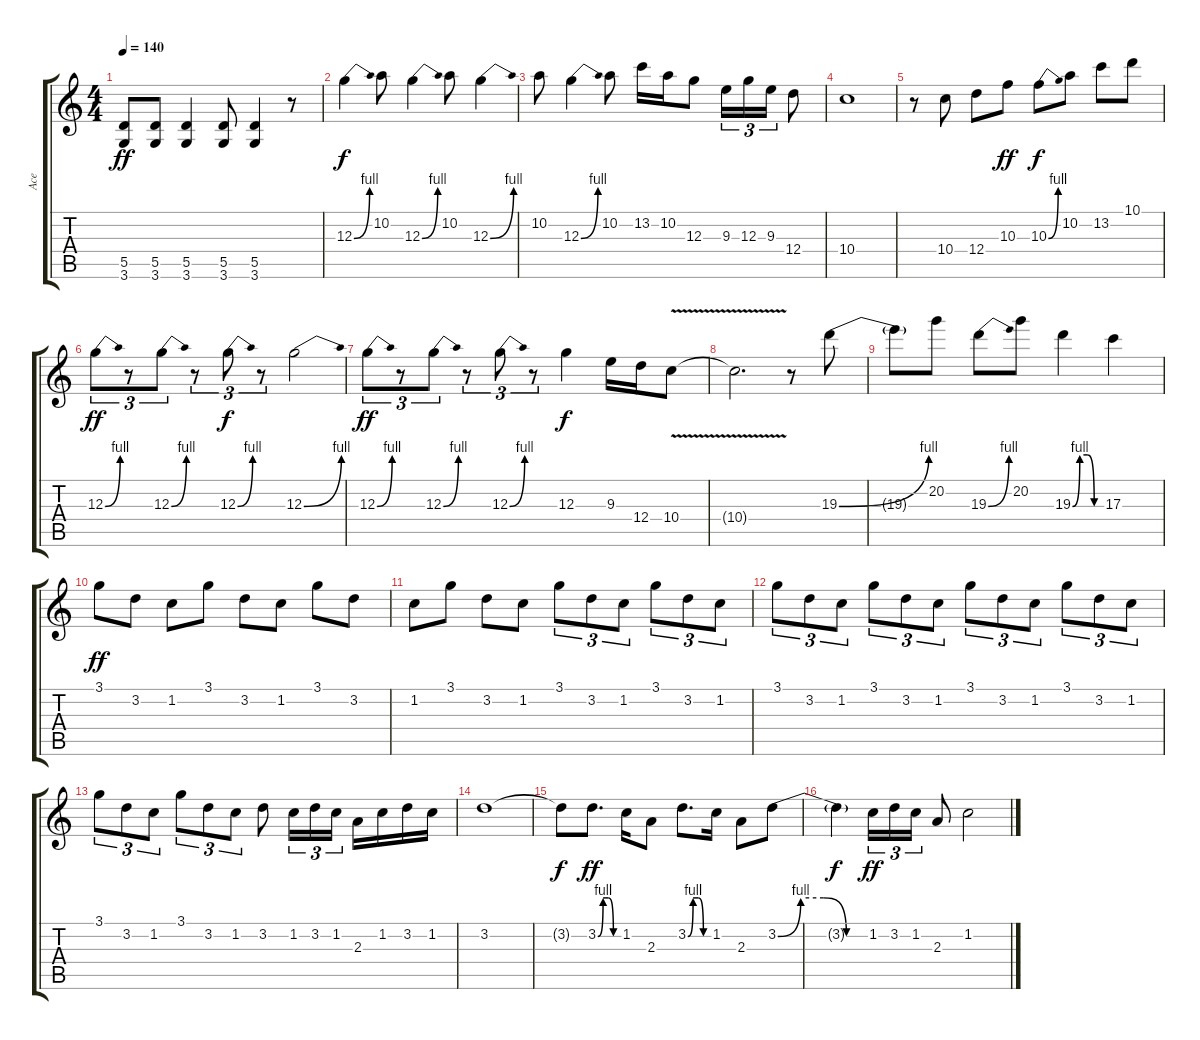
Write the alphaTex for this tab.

\track ("Ace" "Ace") {instrument distortionguitar}
\staff {score tabs}
\tuning (E4 B3 G3 D3 A2 E2) {hide}
\ts (4 4)
\tempo 140
\clef g2
\ks c
(5.5 3.6).8{dy ff} (5.5 3.6).8 (5.5 3.6).4 (5.5 3.6).8 (5.5 3.6).4 r.8 |
12.3{be (bend 0 0 60 4)}.4{dy f} 10.2.8 12.3{be (bend 0 0 60 4)}.4 10.2.8 12.3{be (bend 0 0 60 4)}.4 |
10.2.8 12.3{be (bend 0 0 60 4)}.4 10.2.8 13.2.16 10.2.16 12.3.8 9.3.16{tu (3 2)} 12.3.16{tu (3 2)} 9.3.16{tu (3 2)} 12.4.8 |
10.4.1 |
r.8 10.4.8 12.4.8 10.3.8{dy ff} 10.3{be (bend 0 0 60 4)}.8{dy f} 10.2.8 13.2.8 10.1.8 |
12.3{be (bend 0 0 60 4)}.8{tu (3 2) dy ff} r.8{tu (3 2)} 12.3{be (bend 0 0 60 4)}.8{tu (3 2)} r.8{tu (3 2)} 12.3{be (bend 0 0 60 4)}.8{tu (3 2) dy f} r.8{tu (3 2)} 12.3{be (bend 0 0 60 4)}.2 |
12.3{be (bend 0 0 60 4)}.8{tu (3 2) dy ff} r.8{tu (3 2)} 12.3{be (bend 0 0 60 4)}.8{tu (3 2)} r.8{tu (3 2)} 12.3{be (bend 0 0 60 4)}.8{tu (3 2)} r.8{tu (3 2)} 12.3.4{dy f} 9.3.16 12.4.16 10.4{v}.8 |
10.4{t}.2{d} r.8 19.3{be (bend 0 0 60 4)}.8 |
19.3{t}.8 20.2.8 19.3{be (bend 0 0 60 4)}.8 20.2.8 19.3{be (custom 0 0 15 4 30 4 45 0 60 0)}.4 17.3.4 |
3.1.8{dy ff} 3.2.8 1.2.8 3.1.8 3.2.8 1.2.8 3.1.8 3.2.8 |
1.2.8 3.1.8 3.2.8 1.2.8 3.1.8{tu (3 2)} 3.2.8{tu (3 2)} 1.2.8{tu (3 2)} 3.1.8{tu (3 2)} 3.2.8{tu (3 2)} 1.2.8{tu (3 2)} |
3.1.8{tu (3 2)} 3.2.8{tu (3 2)} 1.2.8{tu (3 2)} 3.1.8{tu (3 2)} 3.2.8{tu (3 2)} 1.2.8{tu (3 2)} 3.1.8{tu (3 2)} 3.2.8{tu (3 2)} 1.2.8{tu (3 2)} 3.1.8{tu (3 2)} 3.2.8{tu (3 2)} 1.2.8{tu (3 2)} |
3.1.8{tu (3 2)} 3.2.8{tu (3 2)} 1.2.8{tu (3 2)} 3.1.8{tu (3 2)} 3.2.8{tu (3 2)} 1.2.8{tu (3 2)} 3.2.8 1.2.16{tu (3 2)} 3.2.16{tu (3 2)} 1.2.16{tu (3 2)} 2.3.16 1.2.16 3.2.16 1.2.16 |
3.2.1 |
3.2{t}.8{dy f} 3.2{be (custom 0 0 15 4 30 4 45 0 60 0)}.8{d dy ff} 1.2.16 2.3.8 3.2{be (custom 0 0 15 4 30 4 45 0 60 0)}.8{d} 1.2.16 2.3.8 3.2{be (custom 0 0 15 4 30 4 45 0 60 0)}.8 |
3.2{t}.4{dy f} 1.2.16{tu (3 2) dy ff} 3.2.16{tu (3 2)} 1.2.16{tu (3 2)} 2.3.8 1.2.2
